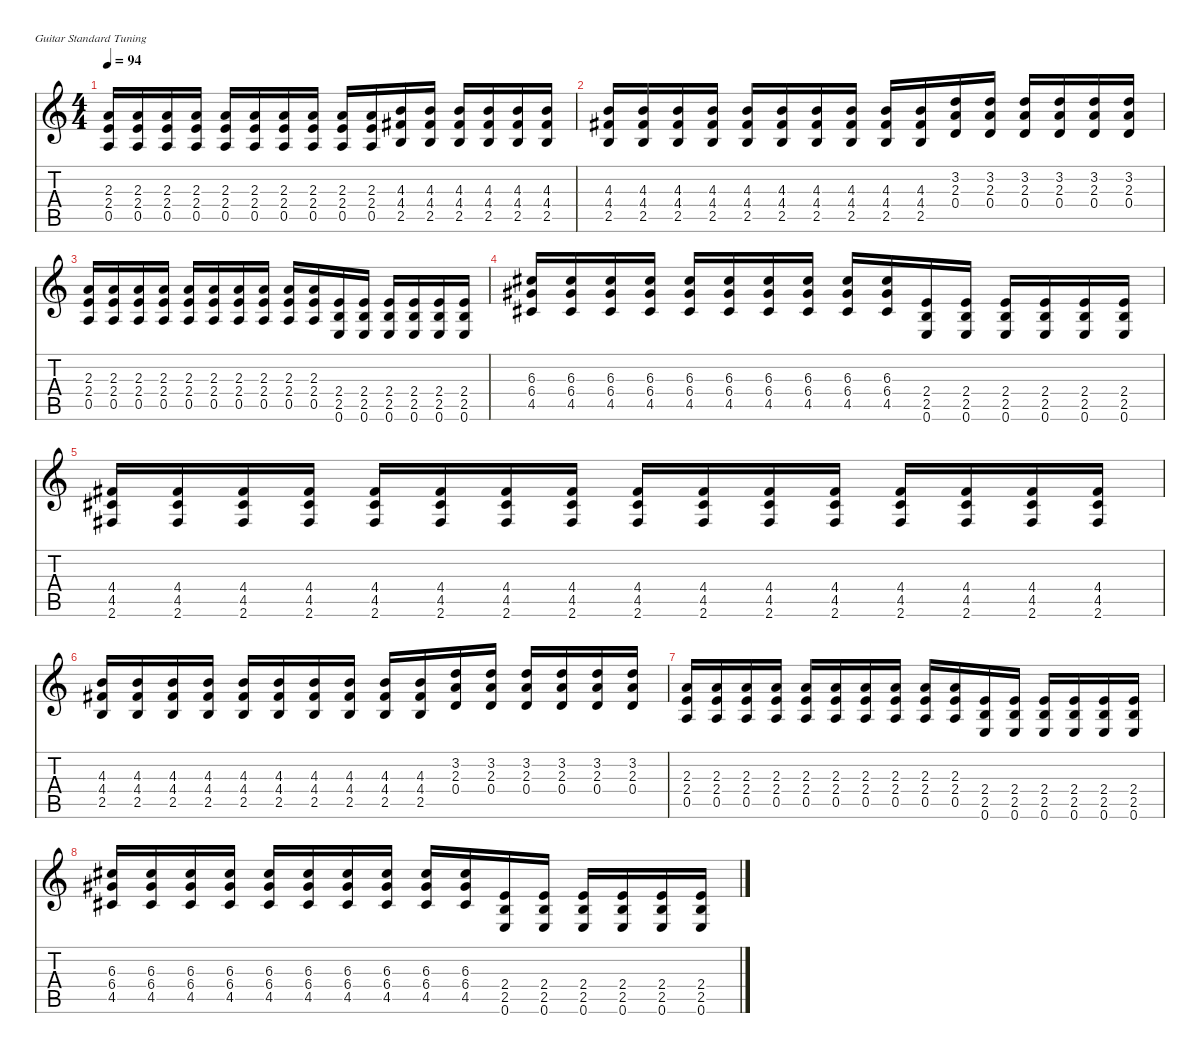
\defaultSystemsLayout 4
\hideDynamics
\bracketExtendMode nobrackets
\singleTrackTrackNamePolicy hidden
\multiTrackTrackNamePolicy hidden
\otherSystemsTrackNameOrientation horizontal
\track ("guitar 1" "dist.guit.") {instrument distortionguitar}
\staff {score tabs}
\tuning (E4 B3 G3 D3 A2 E2)
\ts (4 4)
\tempo 94
\clef g2
\ks c
(2.3 2.4 0.5).16{dy f beam Up} (2.3 2.4 0.5).16{dy mp beam Up} (2.3 2.4 0.5).16{dy mf beam Up} (2.3 2.4 0.5).16{dy mp beam Up} (2.3 2.4 0.5).16{dy mf beam Up} (2.3 2.4 0.5).16{dy mp beam Up} (2.3 2.4 0.5).16{dy mf beam Up} (2.3 2.4 0.5).16{dy mp beam Up} (2.3 2.4 0.5).16{dy mf beam Up} (2.3 2.4 0.5).16{dy mp beam Up} (4.3 4.4{acc #} 2.5).16{dy f beam Up} (4.3 4.4{acc #} 2.5).16{beam Up} (4.3 4.4{acc #} 2.5).16{beam Up} (4.3 4.4{acc #} 2.5).16{beam Up} (4.3 4.4{acc #} 2.5).16{beam Up} (4.3 4.4{acc #} 2.5).16{beam Up} |
(4.3 4.4{acc #} 2.5).16{beam Up} (4.3 4.4{acc #} 2.5).16{beam Up} (4.3 4.4{acc #} 2.5).16{beam Up} (4.3 4.4{acc #} 2.5).16{beam Up} (4.3 4.4{acc #} 2.5).16{beam Up} (4.3 4.4{acc #} 2.5).16{beam Up} (4.3 4.4{acc #} 2.5).16{beam Up} (4.3 4.4{acc #} 2.5).16{beam Up} (4.3 4.4{acc #} 2.5).16{beam Up} (4.3 4.4{acc #} 2.5).16{beam Up} (3.2 2.3 0.4).16{beam Up} (3.2 2.3 0.4).16{dy mp beam Up} (3.2 2.3 0.4).16{dy mf beam Up} (3.2 2.3 0.4).16{dy mp beam Up} (3.2 2.3 0.4).16{dy mf beam Up} (3.2 2.3 0.4).16{beam Up} |
(2.3 2.4 0.5).16{dy f beam Up} (2.3 2.4 0.5).16{dy mp beam Up} (2.3 2.4 0.5).16{dy mf beam Up} (2.3 2.4 0.5).16{dy mp beam Up} (2.3 2.4 0.5).16{dy mf beam Up} (2.3 2.4 0.5).16{dy mp beam Up} (2.3 2.4 0.5).16{dy mf beam Up} (2.3 2.4 0.5).16{dy mp beam Up} (2.3 2.4 0.5).16{dy mf beam Up} (2.3 2.4 0.5).16{dy mp beam Up} (2.4 2.5 0.6).16{dy f beam Up} (2.4 2.5 0.6).16{dy mp beam Up} (2.4 2.5 0.6).16{dy mf beam Up} (2.4 2.5 0.6).16{dy mp beam Up} (2.4 2.5 0.6).16{dy mf beam Up} (2.4 2.5 0.6).16{beam Up} |
(6.3{acc #} 6.4{acc #} 4.5{acc #}).16{dy f beam Up} (6.3{acc #} 6.4{acc #} 4.5{acc #}).16{dy mp beam Up} (6.3{acc #} 6.4{acc #} 4.5{acc #}).16{dy mf beam Up} (6.3{acc #} 6.4{acc #} 4.5{acc #}).16{dy mp beam Up} (6.3{acc #} 6.4{acc #} 4.5{acc #}).16{dy mf beam Up} (6.3{acc #} 6.4{acc #} 4.5{acc #}).16{dy mp beam Up} (6.3{acc #} 6.4{acc #} 4.5{acc #}).16{dy mf beam Up} (6.3{acc #} 6.4{acc #} 4.5{acc #}).16{dy mp beam Up} (6.3{acc #} 6.4{acc #} 4.5{acc #}).16{dy mf beam Up} (6.3{acc #} 6.4{acc #} 4.5{acc #}).16{dy mp beam Up} (2.4 2.5 0.6).16{dy f beam Up} (2.4 2.5 0.6).16{dy mp beam Up} (2.4 2.5 0.6).16{dy mf beam Up} (2.4 2.5 0.6).16{dy mp beam Up} (2.4 2.5 0.6).16{dy mf beam Up} (2.4 2.5 0.6).16{beam Up} |
(4.4{acc #} 4.5{acc #} 2.6{acc #}).16{dy f beam Up} (4.4{acc #} 4.5{acc #} 2.6{acc #}).16{dy mp beam Up} (4.4{acc #} 4.5{acc #} 2.6{acc #}).16{dy mf beam Up} (4.4{acc #} 4.5{acc #} 2.6{acc #}).16{dy mp beam Up} (4.4{acc #} 4.5{acc #} 2.6{acc #}).16{dy mf beam Up} (4.4{acc #} 4.5{acc #} 2.6{acc #}).16{dy mp beam Up} (4.4{acc #} 4.5{acc #} 2.6{acc #}).16{dy mf beam Up} (4.4{acc #} 4.5{acc #} 2.6{acc #}).16{dy mp beam Up} (4.4{acc #} 4.5{acc #} 2.6{acc #}).16{dy mf beam Up} (4.4{acc #} 4.5{acc #} 2.6{acc #}).16{dy mp beam Up} (4.4{acc #} 4.5{acc #} 2.6{acc #}).16{dy f beam Up} (4.4{acc #} 4.5{acc #} 2.6{acc #}).16{dy mp beam Up} (4.4{acc #} 4.5{acc #} 2.6{acc #}).16{dy mf beam Up} (4.4{acc #} 4.5{acc #} 2.6{acc #}).16{dy mp beam Up} (4.4{acc #} 4.5{acc #} 2.6{acc #}).16{dy mf beam Up} (4.4{acc #} 4.5{acc #} 2.6{acc #}).16{beam Up} |
(4.3 4.4{acc #} 2.5).16{dy f beam Up} (4.3 4.4{acc #} 2.5).16{dy mp beam Up} (4.3 4.4{acc #} 2.5).16{dy mf beam Up} (4.3 4.4{acc #} 2.5).16{dy mp beam Up} (4.3 4.4{acc #} 2.5).16{dy mf beam Up} (4.3 4.4{acc #} 2.5).16{dy mp beam Up} (4.3 4.4{acc #} 2.5).16{dy mf beam Up} (4.3 4.4{acc #} 2.5).16{dy mp beam Up} (4.3 4.4{acc #} 2.5).16{dy mf beam Up} (4.3 4.4{acc #} 2.5).16{dy mp beam Up} (3.2 2.3 0.4).16{dy f beam Up} (3.2 2.3 0.4).16{dy mp beam Up} (3.2 2.3 0.4).16{dy mf beam Up} (3.2 2.3 0.4).16{dy mp beam Up} (3.2 2.3 0.4).16{dy mf beam Up} (3.2 2.3 0.4).16{beam Up} |
(2.3 2.4 0.5).16{dy f beam Up} (2.3 2.4 0.5).16{dy mp beam Up} (2.3 2.4 0.5).16{dy mf beam Up} (2.3 2.4 0.5).16{dy mp beam Up} (2.3 2.4 0.5).16{dy mf beam Up} (2.3 2.4 0.5).16{dy mp beam Up} (2.3 2.4 0.5).16{dy mf beam Up} (2.3 2.4 0.5).16{dy mp beam Up} (2.3 2.4 0.5).16{dy mf beam Up} (2.3 2.4 0.5).16{dy mp beam Up} (2.4 2.5 0.6).16{dy f beam Up} (2.4 2.5 0.6).16{dy mp beam Up} (2.4 2.5 0.6).16{dy mf beam Up} (2.4 2.5 0.6).16{dy mp beam Up} (2.4 2.5 0.6).16{dy mf beam Up} (2.4 2.5 0.6).16{beam Up} |
(6.3{acc #} 6.4{acc #} 4.5{acc #}).16{dy f beam Up} (6.3{acc #} 6.4{acc #} 4.5{acc #}).16{dy mp beam Up} (6.3{acc #} 6.4{acc #} 4.5{acc #}).16{dy mf beam Up} (6.3{acc #} 6.4{acc #} 4.5{acc #}).16{dy mp beam Up} (6.3{acc #} 6.4{acc #} 4.5{acc #}).16{dy mf beam Up} (6.3{acc #} 6.4{acc #} 4.5{acc #}).16{dy mp beam Up} (6.3{acc #} 6.4{acc #} 4.5{acc #}).16{dy mf beam Up} (6.3{acc #} 6.4{acc #} 4.5{acc #}).16{dy mp beam Up} (6.3{acc #} 6.4{acc #} 4.5{acc #}).16{dy mf beam Up} (6.3{acc #} 6.4{acc #} 4.5{acc #}).16{dy mp beam Up} (2.4 2.5 0.6).16{dy f beam Up} (2.4 2.5 0.6).16{dy mp beam Up} (2.4 2.5 0.6).16{dy mf beam Up} (2.4 2.5 0.6).16{dy mp beam Up} (2.4 2.5 0.6).16{dy mf beam Up} (2.4 2.5 0.6).16{beam Up}
